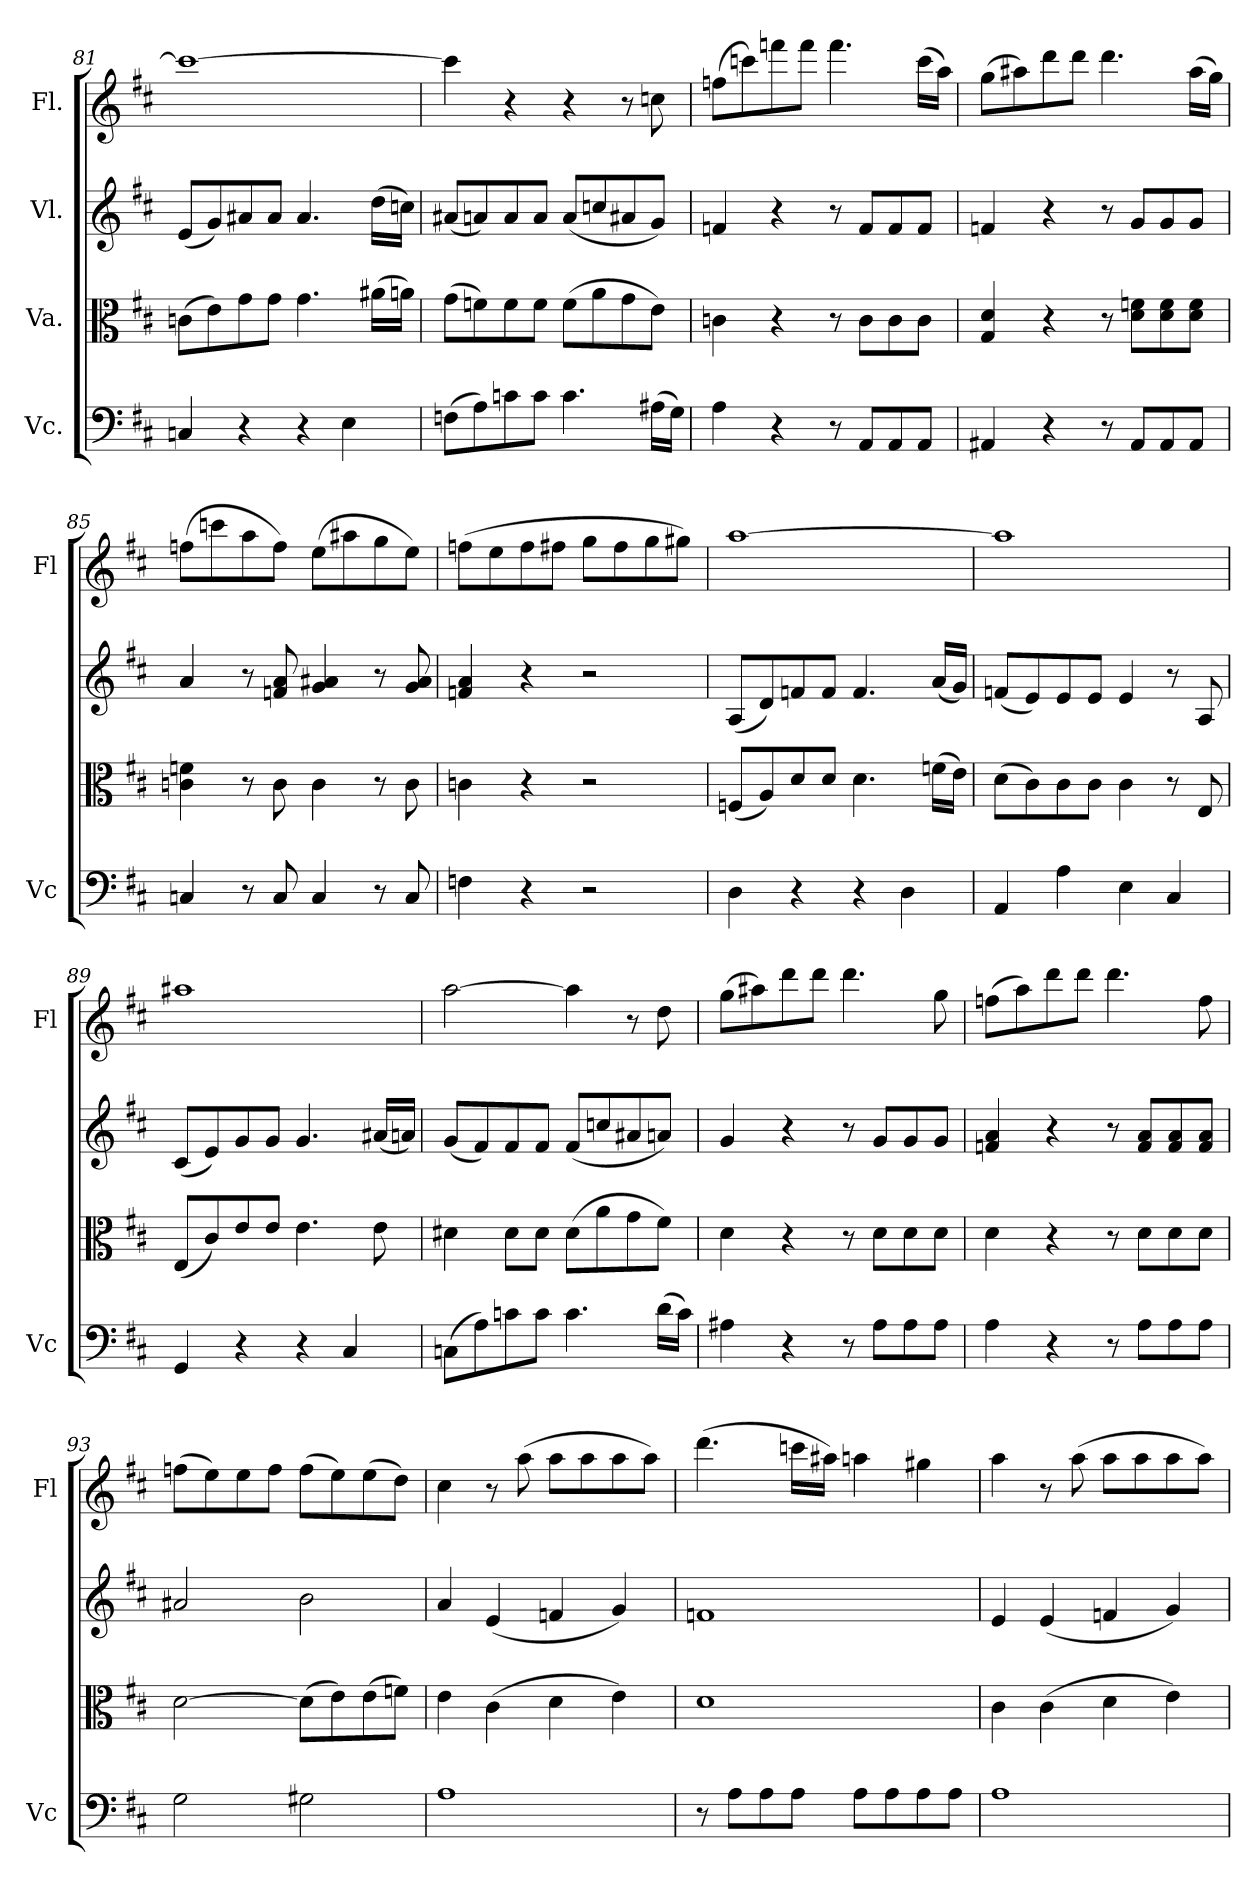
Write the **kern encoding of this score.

**kern	**kern	**kern	**kern
*part4	*part3	*part2	*part1
*staff4	*staff3	*staff2	*staff1
*I"Vc.	*I"Va.	*I"Vl.	*I"Fl.
*I'Vc	*	*	*I'Fl
*clefF4	*clefC3	*clefG2	*clefG2
*k[f#c#]	*k[f#c#]	*k[f#c#]	*k[f#c#]
=81	=81	=81	=81
4Cn/	(>8cn\L	(<8e/L	1ccc_
.	8e\)	8g/)	.
4r	8g\	8a#X/	.
.	8g\J	8a#/J	.
4r	4.g\	4.a#/	.
4E\	.	.	.
.	(>16a#X\LL	(>16dd\LL	.
.	16an\JJ)	16ccn\JJ)	.
=82	=82	=82	=82
(>8Fn\L	(>8g\L	(<8a#X/L	4ccc\]
8A\)	8fn\)	8an/)	.
8cn\	8f\	8a/	4r
8c\J	8f\J	8a/J	.
4.c\	(>8f\L	(<8a/L	4r
.	8a\	8ccn/	.
.	8g\	8a#X/	8r
(>16A#X\LL	8e\J)	8g/J)	8ccn\
16G\JJ)	.	.	.
=83	=83	=83	=83
4A\	4cn\	4fn/	(>8ffn\L
.	.	.	8cccn\)
4r	4r	4r	8fffn\
.	.	.	8fff\J
8r	8r	8r	4.fff\
8AA/L	8c\L	8f/L	.
8AA/	8c\	8f/	.
8AA/J	8c\J	8f/J	(>16ccc\LL
.	.	.	16aa\JJ)
!!LO:LB:g=z
=84	=84	=84	=84
4AA#X/	4G/ 4d/	4fn/	(>8gg\L
.	.	.	8aa#X\)
4r	4r	4r	8ddd\
.	.	.	8ddd\J
8r	8r	8r	4.ddd\
8AA#/L	8d\ 8fn\L	8g/L	.
8AA#/	8d\ 8f\	8g/	.
8AA#/J	8d\ 8f\J	8g/J	(>16aa#\LL
.	.	.	16gg\JJ)
=85	=85	=85	=85
4Cn/	4cn\ 4fn\	4a/	(>8ffn\L
.	.	.	8cccn\
8r	8r	8r	8aa\
8C/	8c\	8fn/ 8a/	8ff\J)
4C/	4c\	4g/ 4a#X/	(>8ee\L
.	.	.	8aa#X\
8r	8r	8r	8gg\
8C/	8c\	8g/ 8a#/	8ee\J)
=86	=86	=86	=86
4Fn\	4cn\	4fn/ 4a/	(>8ffn\L
.	.	.	8ee\
4r	4r	4r	8ff\
.	.	.	8ff#X\J
2r	2r	2r	8gg\L
.	.	.	8ff#\
.	.	.	8gg\
.	.	.	8gg#X\J)
=87	=87	=87	=87
4D\	(<8Fn/L	(<8A/L	[1aa
.	8A/)	8d/)	.
4r	8d/	8fn/	.
.	8d/J	8f/J	.
4r	4.d\	4.f/	.
4D\	.	.	.
.	(>16fn\LL	(<16a/LL	.
.	16e\JJ)	16g/JJ)	.
=88	=88	=88	=88
4AA/	(>8d\L	(<8fn/L	1aa]
.	8c#\)	8e/)	.
4A\	8c#\	8e/	.
.	8c#\J	8e/J	.
4E\	4c#\	4e/	.
4C#/	8r	8r	.
.	8E/	8A/	.
!!LO:PB:g=z
=89	=89	=89	=89
4GG/	(<8E/L	(<8c#/L	1aa#X
.	8c#/)	8e/)	.
4r	8e/	8g/	.
.	8e/J	8g/J	.
4r	4.e\	4.g/	.
4C#/	.	.	.
.	8e\	(<16a#X/LL	.
.	.	16an/JJ)	.
=90	=90	=90	=90
(>8Cn\L	4d#X\	(<8g/L	[2aa\
8A\)	.	8f#/)	.
8cn\	8d#\L	8f#/	.
8c\J	8d#\J	8f#/J	.
4.c\	(>8d#\L	(<8f#/L	4aa\]
.	8a\	8ccn/	.
.	8g\	8a#X/	8r
(>16d\LL	8f#\J)	8an/J)	8dd\
16c\JJ)	.	.	.
=91	=91	=91	=91
4A#X\	4d\	4g/	(>8gg\L
.	.	.	8aa#X\)
4r	4r	4r	8ddd\
.	.	.	8ddd\J
8r	8r	8r	4.ddd\
8A#\L	8d\L	8g/L	.
8A#\	8d\	8g/	.
8A#\J	8d\J	8g/J	8gg\
=92	=92	=92	=92
4A\	4d\	4fn/ 4a/	(>8ffn\L
.	.	.	8aa\)
4r	4r	4r	8ddd\
.	.	.	8ddd\J
8r	8r	8r	4.ddd\
8A\L	8d\L	8f/ 8a/L	.
8A\	8d\	8f/ 8a/	.
8A\J	8d\J	8f/ 8a/J	8ff\
=93	=93	=93	=93
2G\	[2d\	2a#X/	(>8ffn\L
.	.	.	8ee\)
.	.	.	8ee\
.	.	.	8ff\J
2G#X\	(>8d\L]	2b\	(>8ff\L
.	8e\)	.	8ee\)
.	(>8e\	.	(>8ee\
.	8fn\J)	.	8dd\J)
!!LO:LB:g=z
=94	=94	=94	=94
1A	4e\	4a/	4cc#\
.	(>4c#\	(<4e/	8r
.	.	.	(>8aa\
.	4d\	4fn/	8aa\L
.	.	.	8aa\
.	4e\)	4g/)	8aa\
.	.	.	8aa\J)
=95	=95	=95	=95
8r	1d	1fn	(>4.ddd\
8A\L	.	.	.
8A\	.	.	.
8A\J	.	.	16cccn\LL
.	.	.	16aa#X\JJ)
8A\L	.	.	4aan\
8A\	.	.	.
8A\	.	.	4gg#X\
8A\J	.	.	.
=96	=96	=96	=96
1A	4c#\	4e/	4aa\
.	(>4c#\	(<4e/	8r
.	.	.	(>8aa\
.	4d\	4fn/	8aa\L
.	.	.	8aa\
.	4e\)	4g/)	8aa\
.	.	.	8aa\J)
=	=	=	=
*-	*-	*-	*-
